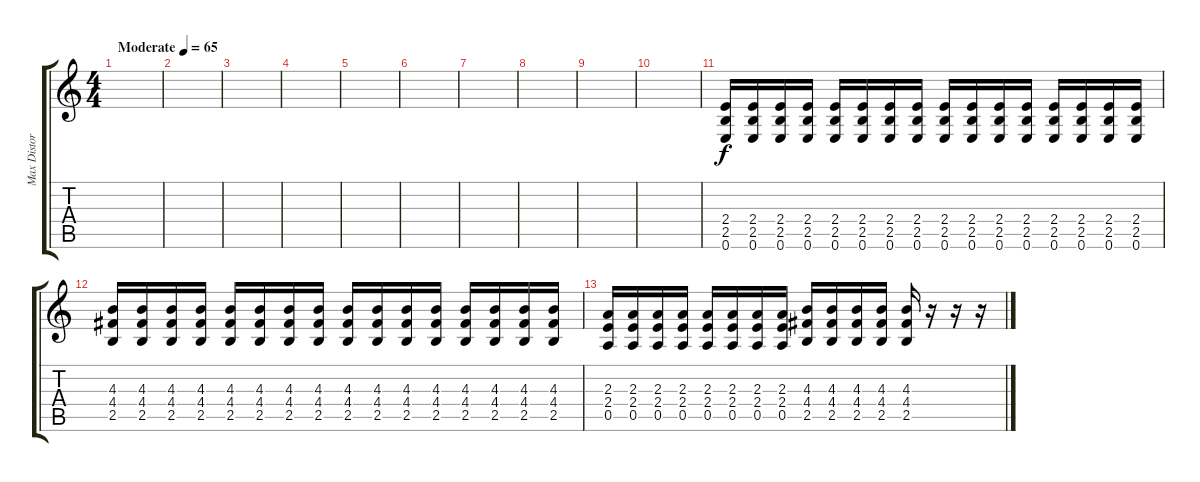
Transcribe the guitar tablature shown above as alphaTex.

\track ("Max Distortion" "Max Distor") {instrument distortionguitar}
\staff {score tabs}
\tuning (E4 B3 G3 D3 A2 E2) {hide}
\ts (4 4)
\tempo (65 "Moderate")
\clef g2
\ks c
|
|
|
|
|
|
|
|
|
|
(2.4 2.5 0.6).16 (2.4 2.5 0.6).16 (2.4 2.5 0.6).16 (2.4 2.5 0.6).16 (2.4 2.5 0.6).16 (2.4 2.5 0.6).16 (2.4 2.5 0.6).16 (2.4 2.5 0.6).16 (2.4 2.5 0.6).16 (2.4 2.5 0.6).16 (2.4 2.5 0.6).16 (2.4 2.5 0.6).16 (2.4 2.5 0.6).16 (2.4 2.5 0.6).16 (2.4 2.5 0.6).16 (2.4 2.5 0.6).16 |
(4.3 4.4 2.5).16 (4.3 4.4 2.5).16 (4.3 4.4 2.5).16 (4.3 4.4 2.5).16 (4.3 4.4 2.5).16 (4.3 4.4 2.5).16 (4.3 4.4 2.5).16 (4.3 4.4 2.5).16 (4.3 4.4 2.5).16 (4.3 4.4 2.5).16 (4.3 4.4 2.5).16 (4.3 4.4 2.5).16 (4.3 4.4 2.5).16 (4.3 4.4 2.5).16 (4.3 4.4 2.5).16 (4.3 4.4 2.5).16 |
(2.3 2.4 0.5).16 (2.3 2.4 0.5).16 (2.3 2.4 0.5).16 (2.3 2.4 0.5).16 (2.3 2.4 0.5).16 (2.3 2.4 0.5).16 (2.3 2.4 0.5).16 (2.3 2.4 0.5).16 (4.3 4.4 2.5).16 (4.3 4.4 2.5).16 (4.3 4.4 2.5).16 (4.3 4.4 2.5).16 (4.3 4.4 2.5).16 r.16 r.16 r.16
